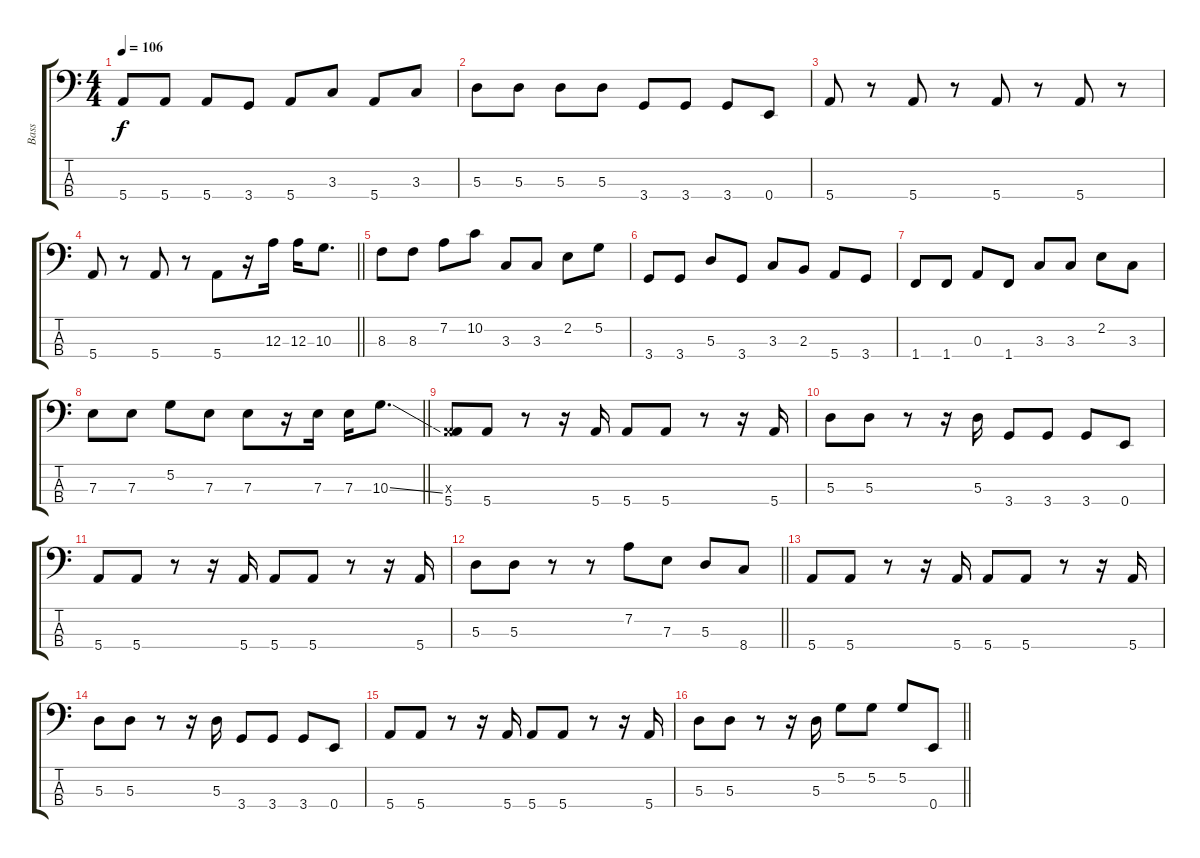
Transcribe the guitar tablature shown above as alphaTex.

\track ("Bass" "Bass") {instrument electricbasspick}
\staff {score tabs}
\tuning (G2 D2 A1 E1) {hide}
\ts (4 4)
\tempo 106
\clef f4
\ks c
5.4.8{dy f} 5.4.8 5.4.8 3.4.8 5.4.8 3.3.8 5.4.8 3.3.8 |
5.3.8 5.3.8 5.3.8 5.3.8 3.4.8 3.4.8 3.4.8 0.4.8 |
5.4.8 r.8 5.4.8 r.8 5.4.8 r.8 5.4.8 r.8 |
\barLineRight lightlight
5.4.8 r.8 5.4.8 r.8 5.4.8 r.16 12.3.16 12.3.16 10.3.8{d} |
8.3.8 8.3.8 7.2.8 10.2.8 3.3.8 3.3.8 2.2.8 5.2.8 |
3.4.8 3.4.8 5.3.8 3.4.8 3.3.8 2.3.8 5.4.8 3.4.8 |
1.4.8 1.4.8 0.3.8 1.4.8 3.3.8 3.3.8 2.2.8 3.3.8 |
\barLineRight lightlight
7.3.8 7.3.8 5.2.8 7.3.8 7.3.8 r.16 7.3.16 7.3.16 10.3{ss}.8{d} |
(0.3{x} 5.4).8 5.4.8 r.8 r.16 5.4.16 5.4.8 5.4.8 r.8 r.16 5.4.16 |
5.3.8 5.3.8 r.8 r.16 5.3.16 3.4.8 3.4.8 3.4.8 0.4.8 |
5.4.8 5.4.8 r.8 r.16 5.4.16 5.4.8 5.4.8 r.8 r.16 5.4.16 |
\barLineRight lightlight
5.3.8 5.3.8 r.8 r.8 7.2.8 7.3.8 5.3.8 8.4.8 |
5.4.8 5.4.8 r.8 r.16 5.4.16 5.4.8 5.4.8 r.8 r.16 5.4.16 |
5.3.8 5.3.8 r.8 r.16 5.3.16 3.4.8 3.4.8 3.4.8 0.4.8 |
5.4.8 5.4.8 r.8 r.16 5.4.16 5.4.8 5.4.8 r.8 r.16 5.4.16 |
\barLineRight lightlight
5.3.8 5.3.8 r.8 r.16 5.3.16 5.2.8 5.2.8 5.2.8 0.4.8
